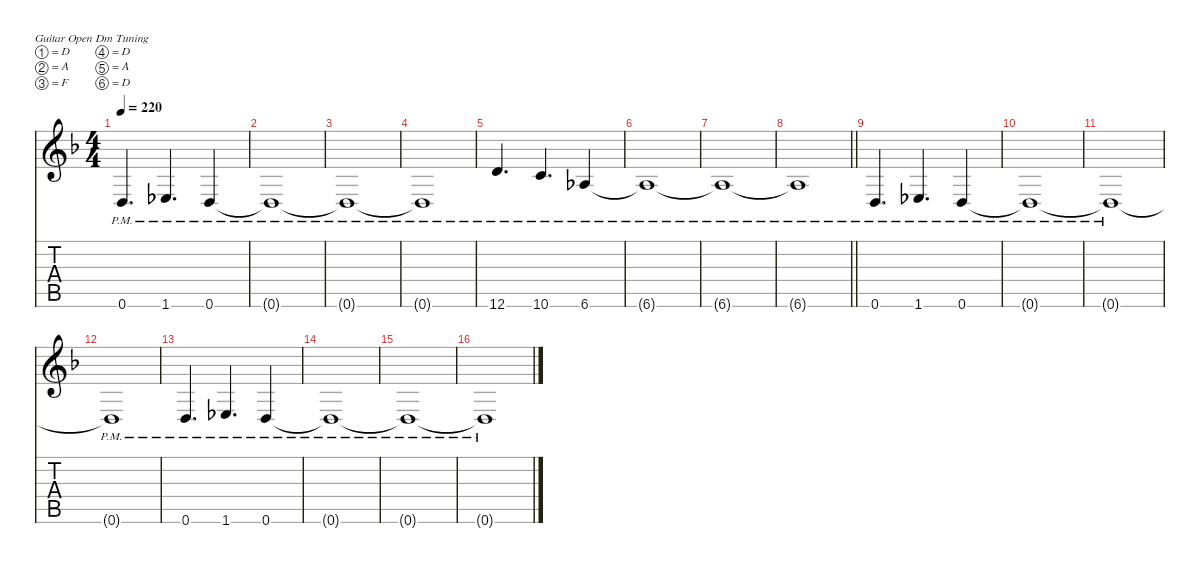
\hideDynamics
\bracketExtendMode nobrackets
\singleTrackTrackNamePolicy hidden
\multiTrackTrackNamePolicy hidden
\firstSystemTrackNameMode fullname
\firstSystemTrackNameOrientation horizontal
\otherSystemsTrackNameOrientation horizontal
\track ("Guitar 1" "E-Gt") {defaultSystemsLayout 16 mute instrument distortionguitar}
\staff {score tabs}
\tuning (D4 A3 F3 D3 A2 D2)
\ts (4 4)
\tempo 220
\clef g2
\ks dminor
0.6{pm acc forcenatural}.4{d dy f beam Up} 1.6{pm acc b}.4{d beam Up} 0.6{pm acc forcenatural}.4{beam Up} |
0.6{pm t acc forcenatural}.1{beam Up} |
0.6{pm t acc forcenatural}.1{beam Up} |
0.6{pm t acc forcenatural}.1{beam Up} |
12.6{pm acc forcenatural}.4{d beam Up} 10.6{pm acc forcenatural}.4{d beam Up} 6.6{pm acc b}.4{beam Up} |
6.6{pm t acc b}.1{beam Up} |
6.6{pm t acc b}.1{beam Up} |
\barLineRight lightlight
6.6{pm t acc b}.1{beam Up} |
0.6{pm acc forcenatural}.4{d beam Up} 1.6{pm acc b}.4{d beam Up} 0.6{pm acc forcenatural}.4{beam Up} |
0.6{pm t acc forcenatural}.1{beam Up} |
0.6{pm t acc forcenatural}.1{beam Up} |
0.6{pm t acc forcenatural}.1{beam Up} |
0.6{pm acc forcenatural}.4{d beam Up} 1.6{pm acc b}.4{d beam Up} 0.6{pm acc forcenatural}.4{beam Up} |
0.6{pm t acc forcenatural}.1{beam Up} |
0.6{pm t acc forcenatural}.1{beam Up} |
0.6{pm t acc forcenatural}.1{beam Up}
